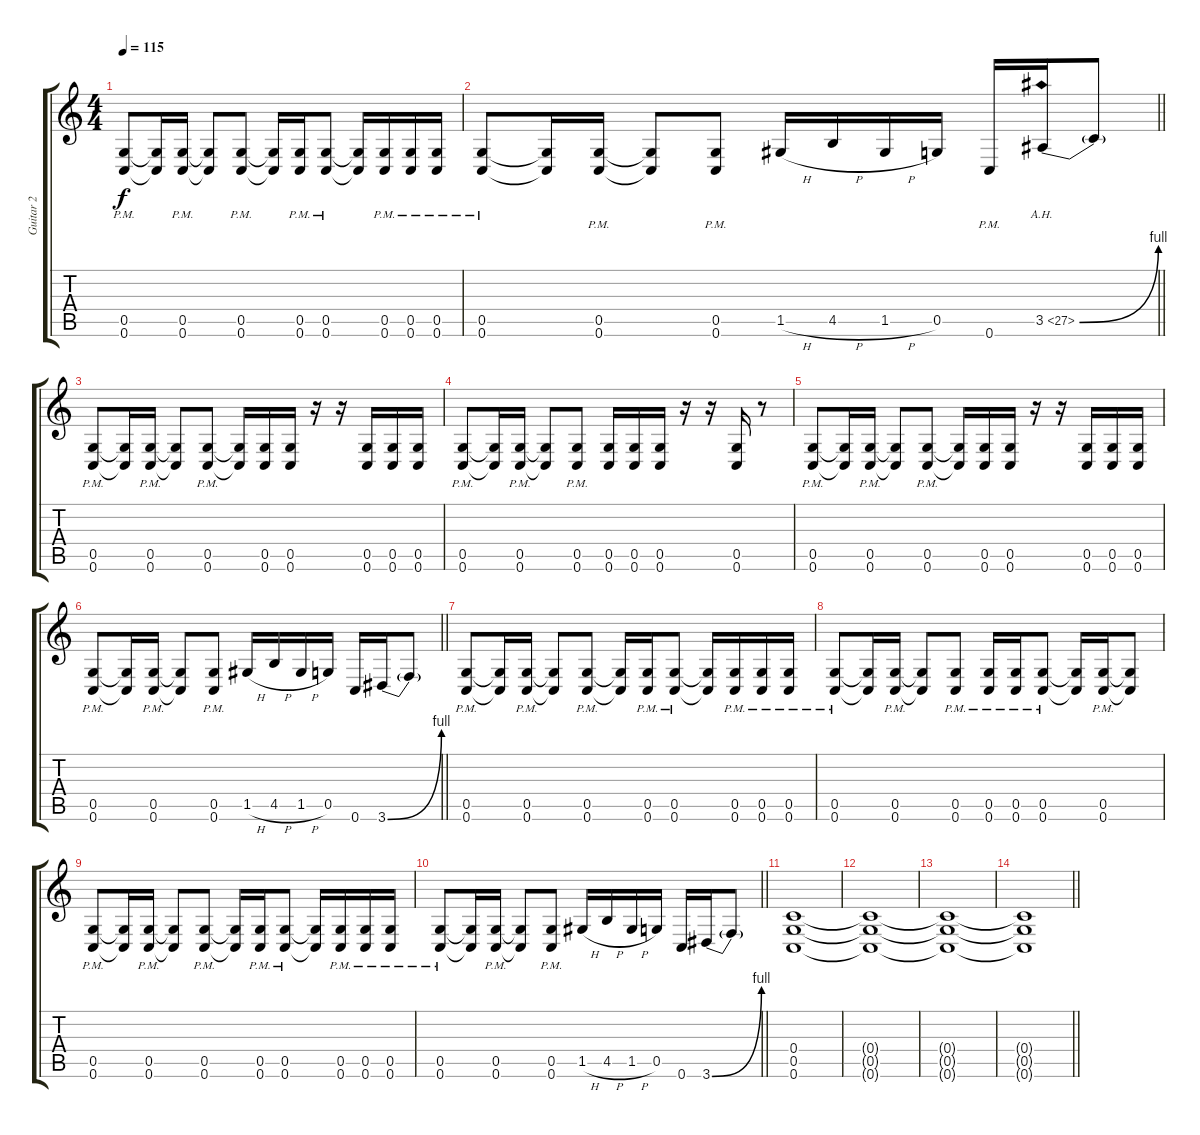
\track ("Guitar 2" "Guitar 2") {instrument distortionguitar}
\staff {score tabs}
\tuning (D4 A3 F3 C3 G2 C2) {hide}
\ts (4 4)
\tempo 115
\clef g2
\ks c
(0.5{pm} 0.6{pm}).8{dy f} (0.5{t} 0.6{t}).16 (0.5{pm} 0.6{pm}).16 (0.5{t} 0.6{t}).8 (0.5{pm} 0.6{pm}).8 (0.5{t} 0.6{t}).16 (0.5{pm} 0.6{pm}).16 (0.5{pm} 0.6{pm}).8 (0.5{t} 0.6{t}).16 (0.5{pm} 0.6{pm}).16 (0.5{pm} 0.6{pm}).16 (0.5{pm} 0.6{pm}).16 |
\barLineRight lightlight
(0.5{pm} 0.6{pm}).8 (0.5{t} 0.6{t}).16 (0.5{pm} 0.6{pm}).16 (0.5{t} 0.6{t}).8 (0.5{pm} 0.6{pm}).8 1.5{h}.16 4.5{h}.16 1.5{h}.16 0.5.16 0.6{pm}.16 3.5{be (bend 0 0 60 4) ah 24}.16 3.5{t}.8 |
(0.5{pm} 0.6{pm}).8 (0.5{t} 0.6{t}).16 (0.5{pm} 0.6{pm}).16 (0.5{t} 0.6{t}).8 (0.5{pm} 0.6{pm}).8 (0.5{t} 0.6{t}).16 (0.5 0.6).16 (0.5 0.6).16 r.16 r.16 (0.5 0.6).16 (0.5 0.6).16 (0.5 0.6).16 |
(0.5{pm} 0.6{pm}).8 (0.5{t} 0.6{t}).16 (0.5{pm} 0.6{pm}).16 (0.5{t} 0.6{t}).8 (0.5{pm} 0.6{pm}).8 (0.5 0.6).16 (0.5 0.6).16 (0.5 0.6).16 r.16 r.16 (0.5 0.6).16 r.8 |
(0.5{pm} 0.6{pm}).8 (0.5{t} 0.6{t}).16 (0.5{pm} 0.6{pm}).16 (0.5{t} 0.6{t}).8 (0.5{pm} 0.6{pm}).8 (0.5{t} 0.6{t}).16 (0.5 0.6).16 (0.5 0.6).16 r.16 r.16 (0.5 0.6).16 (0.5 0.6).16 (0.5 0.6).16 |
\barLineRight lightlight
(0.5{pm} 0.6{pm}).8 (0.5{t} 0.6{t}).16 (0.5{pm} 0.6{pm}).16 (0.5{t} 0.6{t}).8 (0.5{pm} 0.6{pm}).8 1.5{h}.16 4.5{h}.16 1.5{h}.16 0.5.16 0.6.16 3.6{be (bend 0 0 60 4)}.16 3.6{t}.8 |
(0.5{pm} 0.6{pm}).8 (0.5{t} 0.6{t}).16 (0.5{pm} 0.6{pm}).16 (0.5{t} 0.6{t}).8 (0.5{pm} 0.6{pm}).8 (0.5{t} 0.6{t}).16 (0.5{pm} 0.6{pm}).16 (0.5{pm} 0.6{pm}).8 (0.5{t} 0.6{t}).16 (0.5{pm} 0.6{pm}).16 (0.5{pm} 0.6{pm}).16 (0.5{pm} 0.6{pm}).16 |
(0.5{pm} 0.6{pm}).8 (0.5{t} 0.6{t}).16 (0.5{pm} 0.6{pm}).16 (0.5{t} 0.6{t}).8 (0.5{pm} 0.6{pm}).8 (0.5{pm} 0.6{pm}).16 (0.5{pm} 0.6{pm}).16 (0.5{pm} 0.6{pm}).8 (0.5{t} 0.6{t}).16 (0.5{pm} 0.6{pm}).16 (0.5{t} 0.6{t}).8 |
(0.5{pm} 0.6{pm}).8 (0.5{t} 0.6{t}).16 (0.5{pm} 0.6{pm}).16 (0.5{t} 0.6{t}).8 (0.5{pm} 0.6{pm}).8 (0.5{t} 0.6{t}).16 (0.5{pm} 0.6{pm}).16 (0.5{pm} 0.6{pm}).8 (0.5{t} 0.6{t}).16 (0.5{pm} 0.6{pm}).16 (0.5{pm} 0.6{pm}).16 (0.5{pm} 0.6{pm}).16 |
\barLineRight lightlight
(0.5{pm} 0.6{pm}).8 (0.5{t} 0.6{t}).16 (0.5{pm} 0.6{pm}).16 (0.5{t} 0.6{t}).8 (0.5{pm} 0.6{pm}).8 1.5{h}.16 4.5{h}.16 1.5{h}.16 0.5.16 0.6.16 3.6{be (bend 0 0 60 4)}.16 3.6{t}.8 |
(0.4 0.5 0.6).1 |
(0.4{t} 0.5{t} 0.6{t}).1 |
(0.4{t} 0.5{t} 0.6{t}).1{volume 0} |
\barLineRight lightlight
(0.4{t} 0.5{t} 0.6{t}).1
